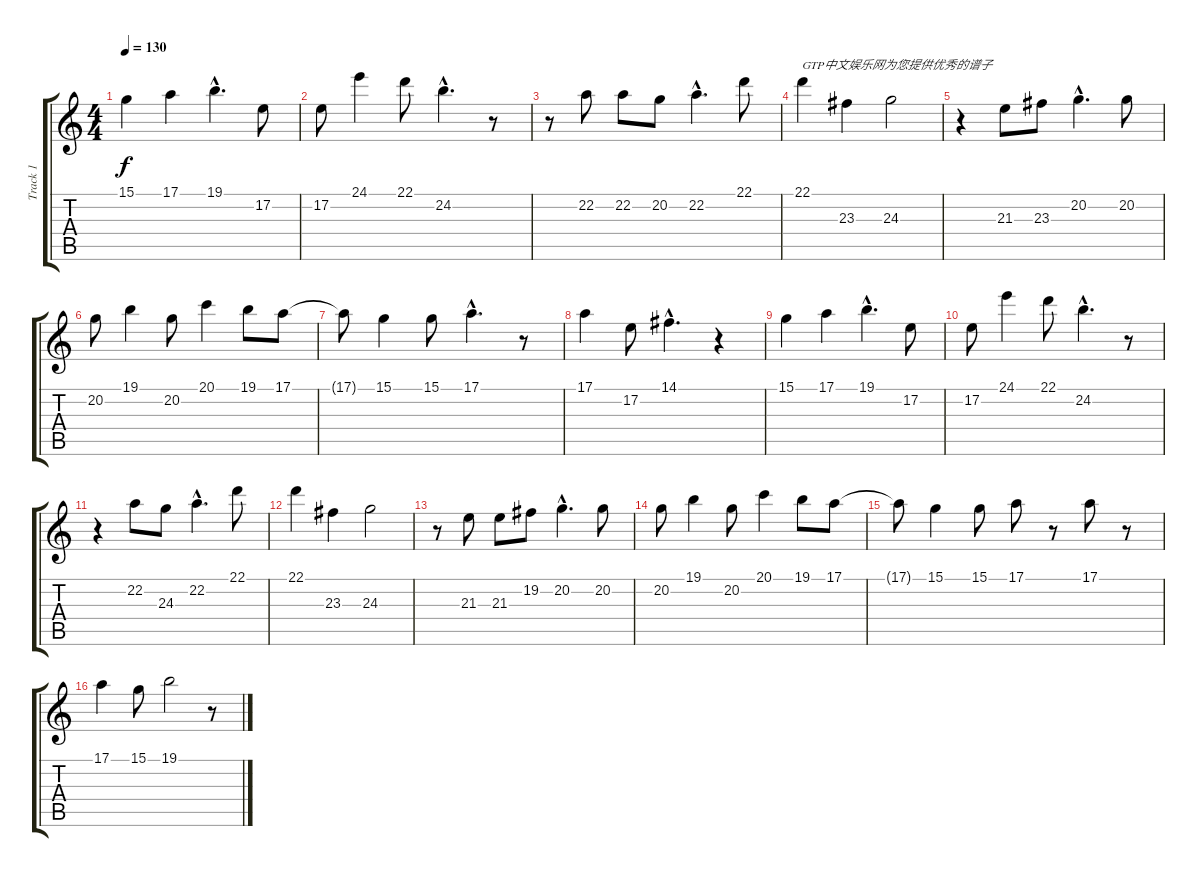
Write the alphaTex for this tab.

\track ("Track 1" "Track 1") {instrument lead1square}
\staff {score tabs}
\tuning (E4 B3 G3 D3 A2 E2) {hide}
\ts (4 4)
\tempo 130
\clef g2
\ks c
15.1.4{dy f instrument lead1square} 17.1.4 19.1{hac}.4{d} 17.2.8 |
17.2.8 24.1.4 22.1.8 24.2{hac}.4{d} r.8 |
r.8 22.2.8 22.2.8 20.2.8 22.2{hac}.4{d} 22.1.8 |
22.1.4{txt "GTP中文娱乐网为您提供优秀的谱子"} 23.3.4 24.3.2 |
r.4 21.3.8 23.3.8 20.2{hac}.4{d} 20.2.8 |
20.2.8 19.1.4 20.2.8 20.1.4 19.1.8 17.1.8 |
17.1{t}.8 15.1.4 15.1.8 17.1{hac}.4{d} r.8 |
17.1.4 17.2.8 14.1{hac}.4{d} r.4 |
15.1.4 17.1.4 19.1{hac}.4{d} 17.2.8 |
17.2.8 24.1.4 22.1.8 24.2{hac}.4{d} r.8 |
r.4 22.2.8 24.3.8 22.2{hac}.4{d} 22.1.8 |
22.1.4 23.3.4 24.3.2 |
r.8 21.3.8 21.3.8 19.2.8 20.2{hac}.4{d} 20.2.8 |
20.2.8 19.1.4 20.2.8 20.1.4 19.1.8 17.1.8 |
17.1{t}.8 15.1.4 15.1.8 17.1.8 r.8 17.1.8 r.8 |
17.1.4 15.1.8 19.1.2 r.8
